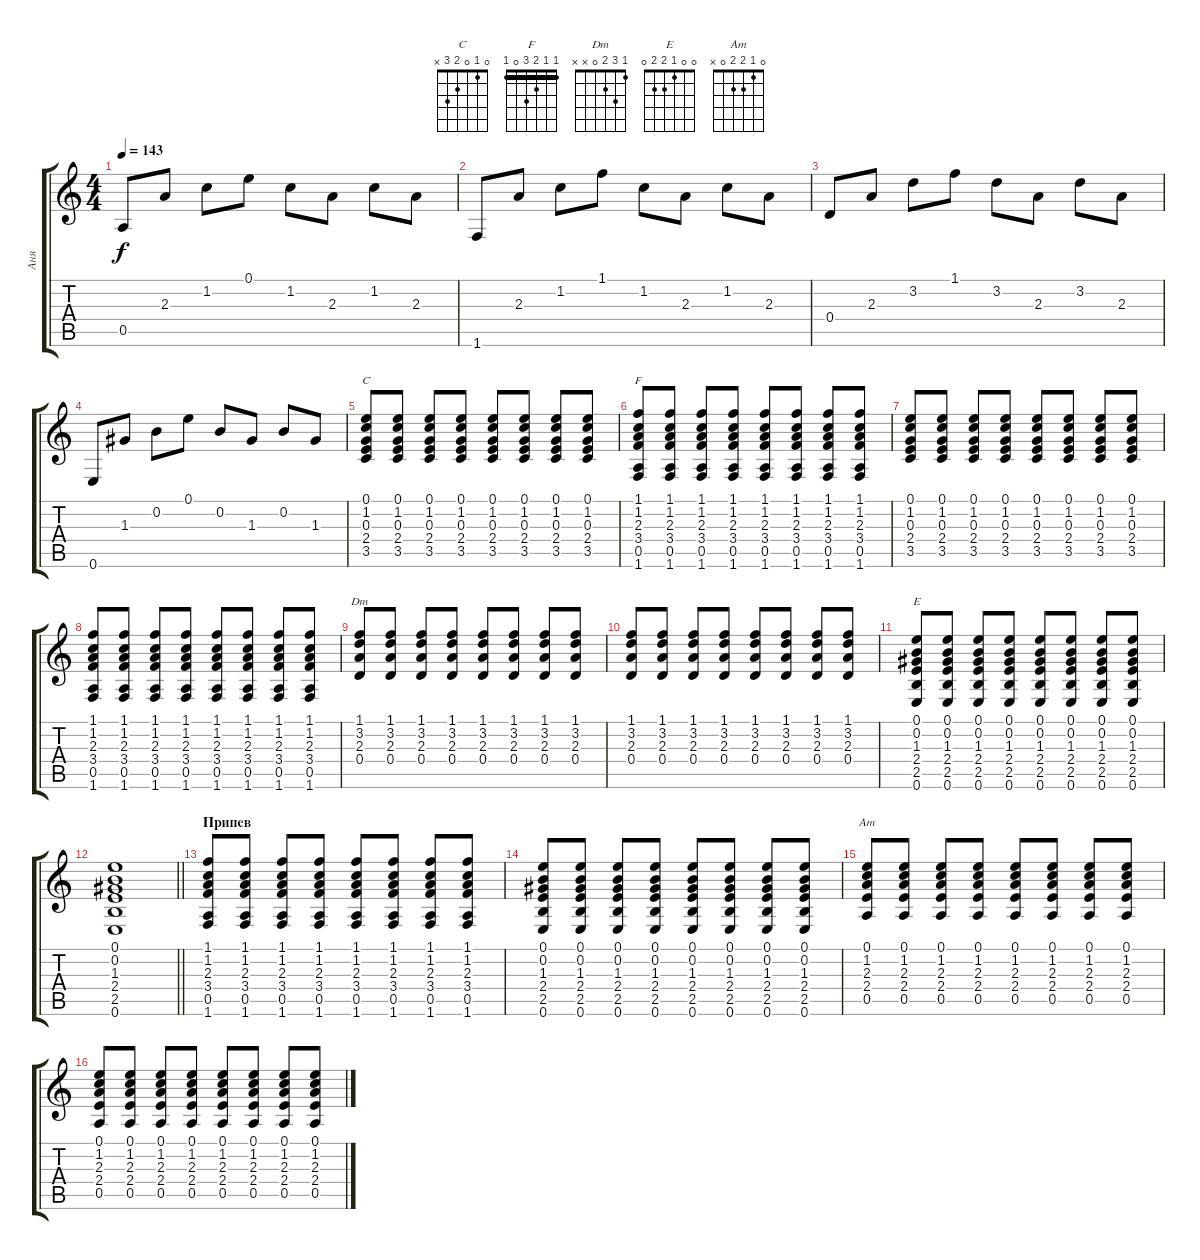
\track ("Аня" "Аня") {instrument acousticguitarsteel}
\staff {score tabs}
\tuning (E4 B3 G3 D3 A2 E2) {hide}
\chord ("C" 0 1 0 2 3 x)
\chord ("F" 1 1 2 3 0 1) {barre 1}
\chord ("Dm" 1 3 2 0 x x)
\chord ("E" 0 0 1 2 2 0)
\chord ("Am" 0 1 2 2 0 x)
\ts (4 4)
\tempo 143
\clef g2
\ks c
0.5.8{dy f} 2.3.8 1.2.8 0.1.8 1.2.8 2.3.8 1.2.8 2.3.8 |
1.6.8 2.3.8 1.2.8 1.1.8 1.2.8 2.3.8 1.2.8 2.3.8 |
0.4.8 2.3.8 3.2.8 1.1.8 3.2.8 2.3.8 3.2.8 2.3.8 |
0.6.8 1.3.8 0.2.8 0.1.8 0.2.8 1.3.8 0.2.8 1.3.8 |
(0.1 1.2 0.3 2.4 3.5).8{ch "C"} (0.1 1.2 0.3 2.4 3.5).8 (0.1 1.2 0.3 2.4 3.5).8 (0.1 1.2 0.3 2.4 3.5).8 (0.1 1.2 0.3 2.4 3.5).8 (0.1 1.2 0.3 2.4 3.5).8 (0.1 1.2 0.3 2.4 3.5).8 (0.1 1.2 0.3 2.4 3.5).8 |
(1.1 1.2 2.3 3.4 0.5 1.6).8{ch "F"} (1.1 1.2 2.3 3.4 0.5 1.6).8 (1.1 1.2 2.3 3.4 0.5 1.6).8 (1.1 1.2 2.3 3.4 0.5 1.6).8 (1.1 1.2 2.3 3.4 0.5 1.6).8 (1.1 1.2 2.3 3.4 0.5 1.6).8 (1.1 1.2 2.3 3.4 0.5 1.6).8 (1.1 1.2 2.3 3.4 0.5 1.6).8 |
(0.1 1.2 0.3 2.4 3.5).8 (0.1 1.2 0.3 2.4 3.5).8 (0.1 1.2 0.3 2.4 3.5).8 (0.1 1.2 0.3 2.4 3.5).8 (0.1 1.2 0.3 2.4 3.5).8 (0.1 1.2 0.3 2.4 3.5).8 (0.1 1.2 0.3 2.4 3.5).8 (0.1 1.2 0.3 2.4 3.5).8 |
(1.1 1.2 2.3 3.4 0.5 1.6).8 (1.1 1.2 2.3 3.4 0.5 1.6).8 (1.1 1.2 2.3 3.4 0.5 1.6).8 (1.1 1.2 2.3 3.4 0.5 1.6).8 (1.1 1.2 2.3 3.4 0.5 1.6).8 (1.1 1.2 2.3 3.4 0.5 1.6).8 (1.1 1.2 2.3 3.4 0.5 1.6).8 (1.1 1.2 2.3 3.4 0.5 1.6).8 |
(1.1 3.2 2.3 0.4).8{ch "Dm"} (1.1 3.2 2.3 0.4).8 (1.1 3.2 2.3 0.4).8 (1.1 3.2 2.3 0.4).8 (1.1 3.2 2.3 0.4).8 (1.1 3.2 2.3 0.4).8 (1.1 3.2 2.3 0.4).8 (1.1 3.2 2.3 0.4).8 |
(1.1 3.2 2.3 0.4).8 (1.1 3.2 2.3 0.4).8 (1.1 3.2 2.3 0.4).8 (1.1 3.2 2.3 0.4).8 (1.1 3.2 2.3 0.4).8 (1.1 3.2 2.3 0.4).8 (1.1 3.2 2.3 0.4).8 (1.1 3.2 2.3 0.4).8 |
(0.1 0.2 1.3 2.4 2.5 0.6).8{ch "E"} (0.1 0.2 1.3 2.4 2.5 0.6).8 (0.1 0.2 1.3 2.4 2.5 0.6).8 (0.1 0.2 1.3 2.4 2.5 0.6).8 (0.1 0.2 1.3 2.4 2.5 0.6).8 (0.1 0.2 1.3 2.4 2.5 0.6).8 (0.1 0.2 1.3 2.4 2.5 0.6).8 (0.1 0.2 1.3 2.4 2.5 0.6).8 |
\barLineRight lightlight
(0.1 0.2 1.3 2.4 2.5 0.6).1 |
\section ("" "Припев")
(1.1 1.2 2.3 3.4 0.5 1.6).8 (1.1 1.2 2.3 3.4 0.5 1.6).8 (1.1 1.2 2.3 3.4 0.5 1.6).8 (1.1 1.2 2.3 3.4 0.5 1.6).8 (1.1 1.2 2.3 3.4 0.5 1.6).8 (1.1 1.2 2.3 3.4 0.5 1.6).8 (1.1 1.2 2.3 3.4 0.5 1.6).8 (1.1 1.2 2.3 3.4 0.5 1.6).8 |
(0.1 0.2 1.3 2.4 2.5 0.6).8 (0.1 0.2 1.3 2.4 2.5 0.6).8 (0.1 0.2 1.3 2.4 2.5 0.6).8 (0.1 0.2 1.3 2.4 2.5 0.6).8 (0.1 0.2 1.3 2.4 2.5 0.6).8 (0.1 0.2 1.3 2.4 2.5 0.6).8 (0.1 0.2 1.3 2.4 2.5 0.6).8 (0.1 0.2 1.3 2.4 2.5 0.6).8 |
(0.1 1.2 2.3 2.4 0.5).8{ch "Am"} (0.1 1.2 2.3 2.4 0.5).8 (0.1 1.2 2.3 2.4 0.5).8 (0.1 1.2 2.3 2.4 0.5).8 (0.1 1.2 2.3 2.4 0.5).8 (0.1 1.2 2.3 2.4 0.5).8 (0.1 1.2 2.3 2.4 0.5).8 (0.1 1.2 2.3 2.4 0.5).8 |
(0.1 1.2 2.3 2.4 0.5).8 (0.1 1.2 2.3 2.4 0.5).8 (0.1 1.2 2.3 2.4 0.5).8 (0.1 1.2 2.3 2.4 0.5).8 (0.1 1.2 2.3 2.4 0.5).8 (0.1 1.2 2.3 2.4 0.5).8 (0.1 1.2 2.3 2.4 0.5).8 (0.1 1.2 2.3 2.4 0.5).8
